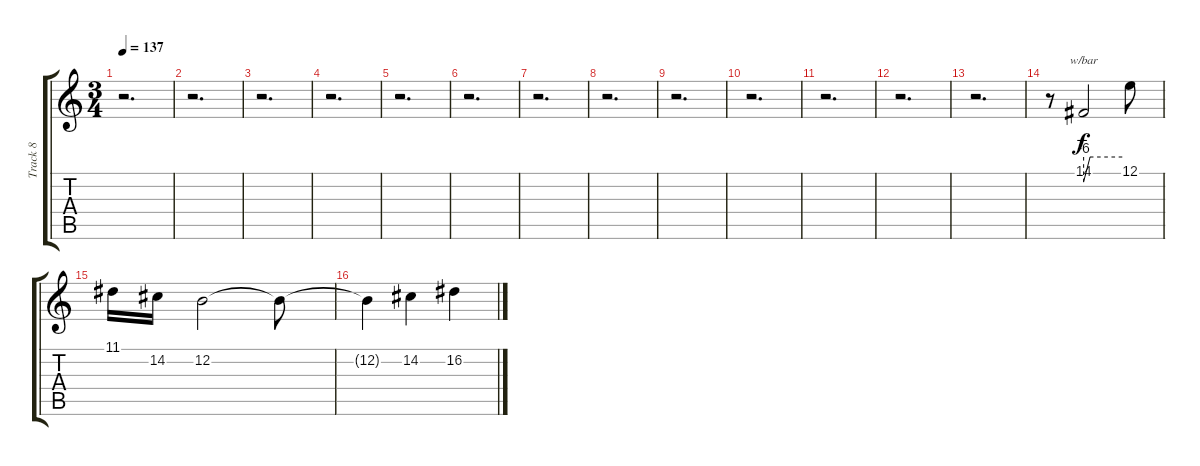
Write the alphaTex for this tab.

\track ("Track 8" "Track 8") {instrument lead1square}
\staff {score tabs}
\tuning (E4 B3 G3 D3 A2 E2) {hide}
\ts (3 4)
\tempo 137
\clef g2
\ks c
r.2{d dy f} |
r.2{d} |
r.2{d} |
r.2{d} |
r.2{d} |
r.2{d} |
r.2{d} |
r.2{d} |
r.2{d} |
r.2{d} |
r.2{d} |
r.2{d} |
r.2{d} |
r.8 14.1.2{tbe (custom default 0 -24 10 0 60 0)} 12.1.8 |
11.1.16 14.2.16 12.2.2 12.2{t}.8 |
12.2{t}.4 14.2.4 16.2.4
